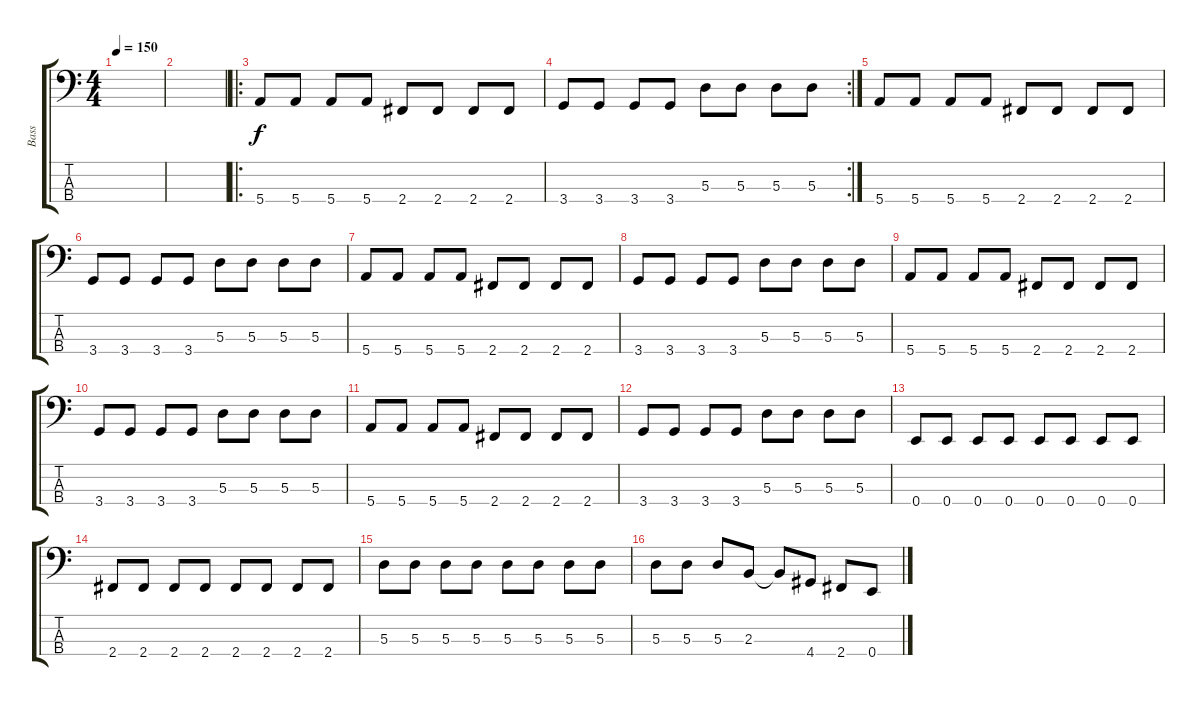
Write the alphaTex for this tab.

\track ("Bass" "Bass") {instrument electricbasspick}
\staff {score tabs}
\tuning (G2 D2 A1 E1) {hide}
\ts (4 4)
\tempo 150
\clef f4
\ks c
|
|
\ro
5.4.8 5.4.8 5.4.8 5.4.8 2.4.8 2.4.8 2.4.8 2.4.8 |
\rc 2
3.4.8 3.4.8 3.4.8 3.4.8 5.3.8 5.3.8 5.3.8 5.3.8 |
5.4.8 5.4.8 5.4.8 5.4.8 2.4.8 2.4.8 2.4.8 2.4.8 |
3.4.8 3.4.8 3.4.8 3.4.8 5.3.8 5.3.8 5.3.8 5.3.8 |
5.4.8 5.4.8 5.4.8 5.4.8 2.4.8 2.4.8 2.4.8 2.4.8 |
3.4.8 3.4.8 3.4.8 3.4.8 5.3.8 5.3.8 5.3.8 5.3.8 |
5.4.8 5.4.8 5.4.8 5.4.8 2.4.8 2.4.8 2.4.8 2.4.8 |
3.4.8 3.4.8 3.4.8 3.4.8 5.3.8 5.3.8 5.3.8 5.3.8 |
5.4.8 5.4.8 5.4.8 5.4.8 2.4.8 2.4.8 2.4.8 2.4.8 |
3.4.8 3.4.8 3.4.8 3.4.8 5.3.8 5.3.8 5.3.8 5.3.8 |
0.4.8 0.4.8 0.4.8 0.4.8 0.4.8 0.4.8 0.4.8 0.4.8 |
2.4.8 2.4.8 2.4.8 2.4.8 2.4.8 2.4.8 2.4.8 2.4.8 |
5.3.8 5.3.8 5.3.8 5.3.8 5.3.8 5.3.8 5.3.8 5.3.8 |
5.3.8 5.3.8 5.3.8 2.3.8 2.3{t}.8 4.4.8 2.4.8 0.4.8
